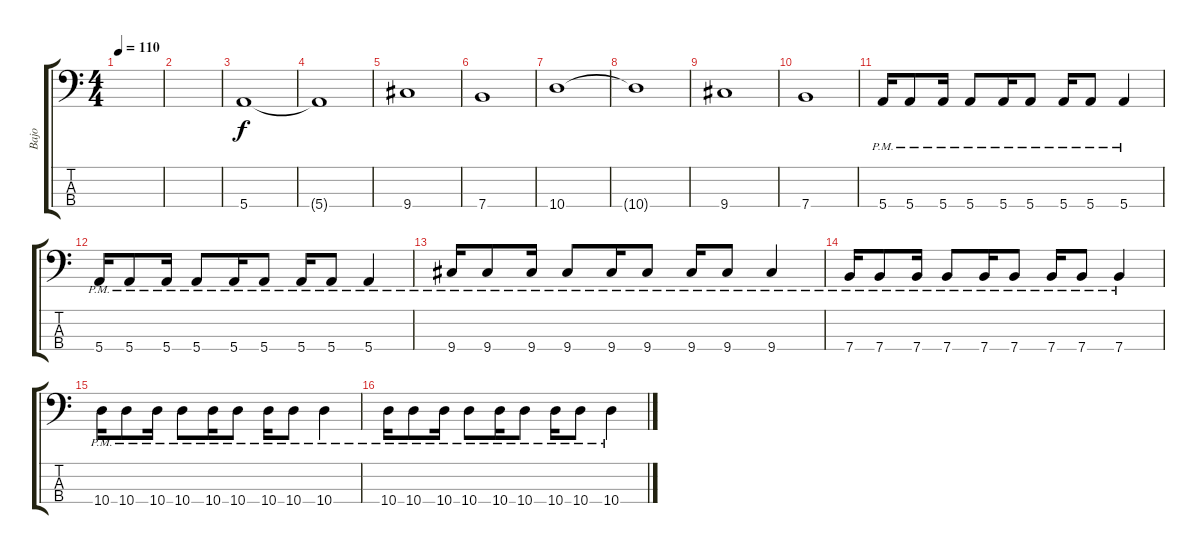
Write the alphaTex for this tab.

\track ("Bajo" "Bajo") {instrument electricbassfinger}
\staff {score tabs}
\tuning (G2 D2 A1 E1) {hide}
\ts (4 4)
\tempo 110
\clef f4
\ks c
|
|
5.4.1 |
5.4{t}.1 |
9.4.1 |
7.4.1 |
10.4.1 |
10.4{t}.1 |
9.4.1 |
7.4.1 |
5.4{pm}.16 5.4{pm}.8 5.4{pm}.16 5.4{pm}.8 5.4{pm}.16 5.4{pm}.8 5.4{pm}.16 5.4{pm}.8 5.4{pm}.4 |
5.4{pm}.16 5.4{pm}.8 5.4{pm}.16 5.4{pm}.8 5.4{pm}.16 5.4{pm}.8 5.4{pm}.16 5.4{pm}.8 5.4{pm}.4 |
9.4{pm}.16 9.4{pm}.8 9.4{pm}.16 9.4{pm}.8 9.4{pm}.16 9.4{pm}.8 9.4{pm}.16 9.4{pm}.8 9.4{pm}.4 |
7.4{pm}.16 7.4{pm}.8 7.4{pm}.16 7.4{pm}.8 7.4{pm}.16 7.4{pm}.8 7.4{pm}.16 7.4{pm}.8 7.4{pm}.4 |
10.4{pm}.16 10.4{pm}.8 10.4{pm}.16 10.4{pm}.8 10.4{pm}.16 10.4{pm}.8 10.4{pm}.16 10.4{pm}.8 10.4{pm}.4 |
10.4{pm}.16 10.4{pm}.8 10.4{pm}.16 10.4{pm}.8 10.4{pm}.16 10.4{pm}.8 10.4{pm}.16 10.4{pm}.8 10.4{pm}.4
